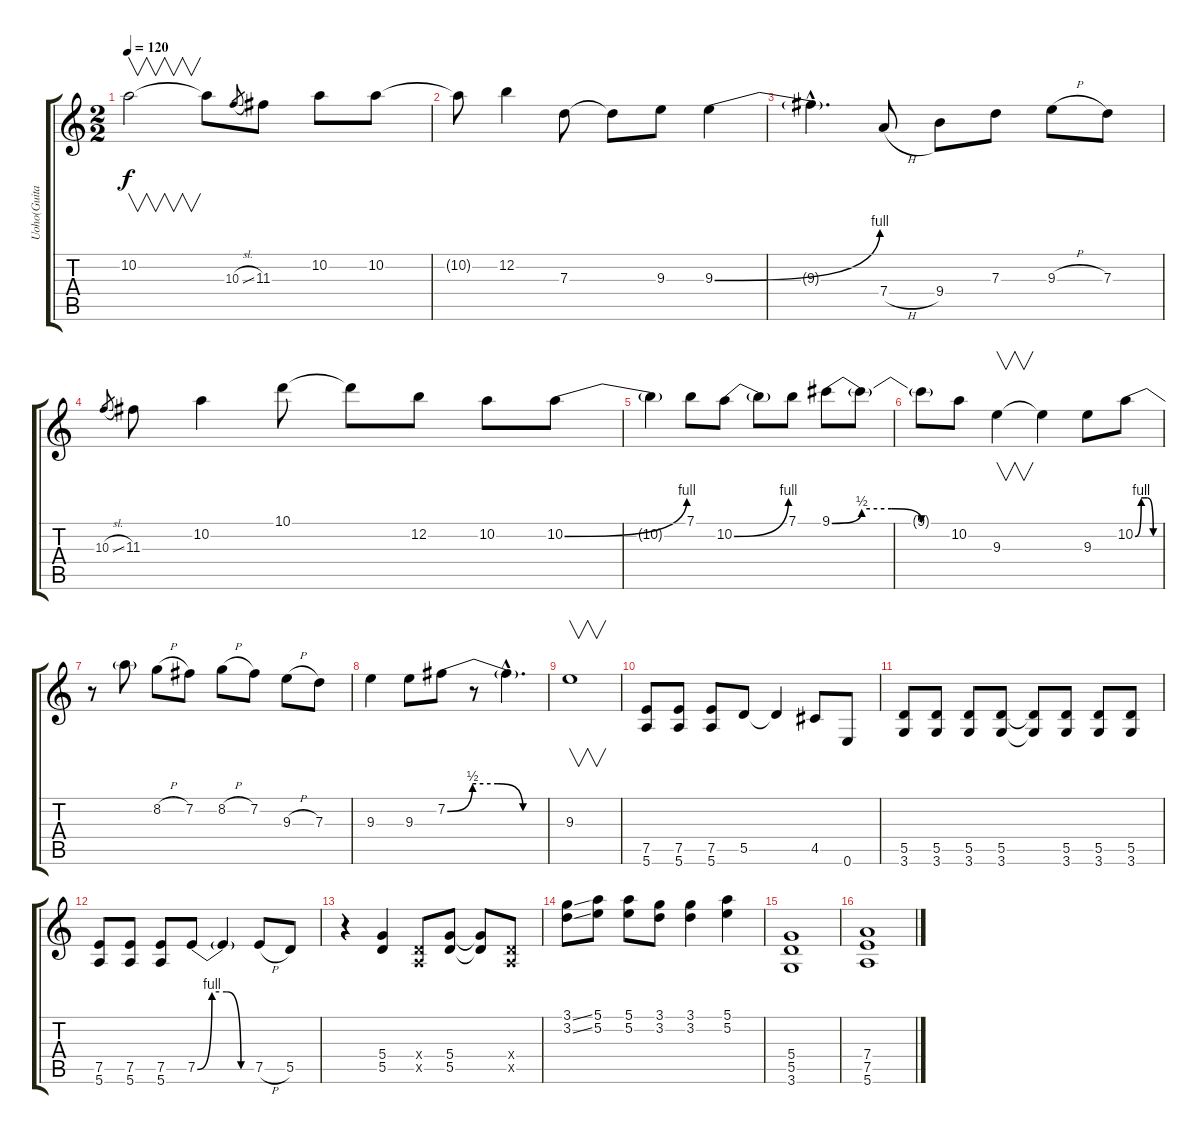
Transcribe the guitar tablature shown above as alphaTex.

\track ("Uoho(Guitarra solista)" "Uoho(Guita") {instrument distortionguitar}
\staff {score tabs}
\tuning (E4 B3 G3 D3 A2 E2) {hide}
\ts (2 2)
\tempo 120
\clef g2
\ks c
10.2.2{v dy f} 10.2{t}.8 10.3{sl}.8{gr} 11.3.8 10.2.8 10.2.8 |
10.2{t}.8 12.2.4 7.3.8 7.3{t}.8 9.3.8 9.3{be (bend 0 0 60 4)}.4 |
9.3{hac t}.4{d} 7.4{h}.8 9.4.8 7.3.8 9.3{h}.8 7.3.8 |
10.3{sl}.8{gr} 11.3.8 10.2.4 10.1.8 10.1{t}.8 12.2.8 10.2.8 10.2{be (bend 0 0 60 4)}.8 |
10.2{t}.4 7.1.8 10.2{be (bend 0 0 60 4)}.8 10.2{t}.8 7.1.8 9.1{be (custom 0 0 15 2 30 2 45 0 60 0)}.8 9.1{t}.8 |
9.1{t}.8 10.2.8 9.3.4{v} 9.3{t}.4 9.3.8 10.2{be (custom 0 0 15 4 30 4 45 0 60 0)}.8 |
r.8 10.2{t}.8 8.2{h}.8 7.2.8 8.2{h}.8 7.2.8 9.3{h}.8 7.3.8 |
9.3.4 9.3.8 7.2{be (custom 0 0 15 2 30 2 45 0 60 0)}.8 r.8 7.2{hac t}.4{d} |
9.3.1{v} |
(7.5 5.6).8 (7.5 5.6).8 (7.5 5.6).8 5.5.8 5.5{t}.4 4.5.8 0.6.8 |
(5.5 3.6).8 (5.5 3.6).8 (5.5 3.6).8 (5.5 3.6).8 (5.5{t} 3.6{t}).8 (5.5 3.6).8 (5.5 3.6).8 (5.5 3.6).8 |
(7.5 5.6).8 (7.5 5.6).8 (7.5 5.6).8 7.5{be (custom 0 0 15 4 30 4 45 0 60 0)}.8 7.5{t}.4 7.5{h}.8 5.5.8 |
r.4 (5.4 5.5).4 (0.4{x} 0.5{x}).8 (5.4 5.5).8 (5.4{t} 5.5{t}).8 (0.4{x} 0.5{x}).8 |
(3.1{ss} 3.2{ss}).8 (5.1 5.2).8 (5.1 5.2).8 (3.1 3.2).8 (3.1 3.2).4 (5.1 5.2).4 |
(5.4 5.5 3.6).1 |
(7.4 7.5 5.6).1
